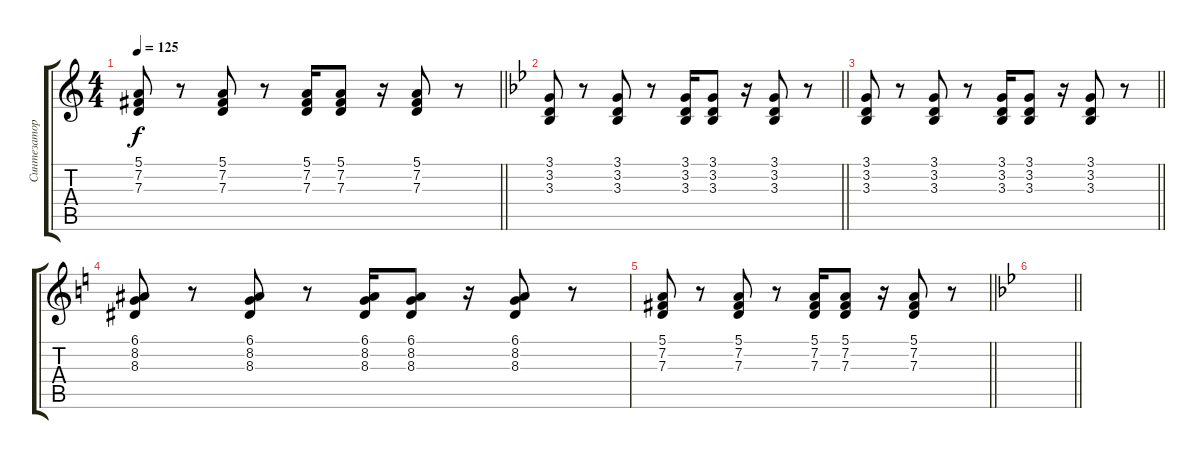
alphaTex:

\track ("Синтезатор" "Синтезатор") {instrument lead2sawtooth}
\staff {score tabs}
\tuning (E4 B3 G3 D3 A2 E2) {hide}
\ts (4 4)
\tempo 125
\clef g2
\barLineRight lightlight
\ks c
(5.1 7.2 7.3).8{dy f} r.8 (5.1 7.2 7.3).8 r.8 (5.1 7.2 7.3).16 (5.1 7.2 7.3).8 r.16 (5.1 7.2 7.3).8 r.8 |
\barLineRight lightlight
\ks bb
(3.1 3.2 3.3).8 r.8 (3.1 3.2 3.3).8 r.8 (3.1 3.2 3.3).16 (3.1 3.2 3.3).8 r.16 (3.1 3.2 3.3).8 r.8 |
\barLineRight lightlight
(3.1 3.2 3.3).8 r.8 (3.1 3.2 3.3).8 r.8 (3.1 3.2 3.3).16 (3.1 3.2 3.3).8 r.16 (3.1 3.2 3.3).8 r.8 |
\ks c
(6.1 8.2 8.3).8 r.8 (6.1 8.2 8.3).8 r.8 (6.1 8.2 8.3).16 (6.1 8.2 8.3).8 r.16 (6.1 8.2 8.3).8 r.8 |
\barLineRight lightlight
(5.1 7.2 7.3).8 r.8 (5.1 7.2 7.3).8 r.8 (5.1 7.2 7.3).16 (5.1 7.2 7.3).8 r.16 (5.1 7.2 7.3).8 r.8 |
\barLineRight lightlight
\ks bb
